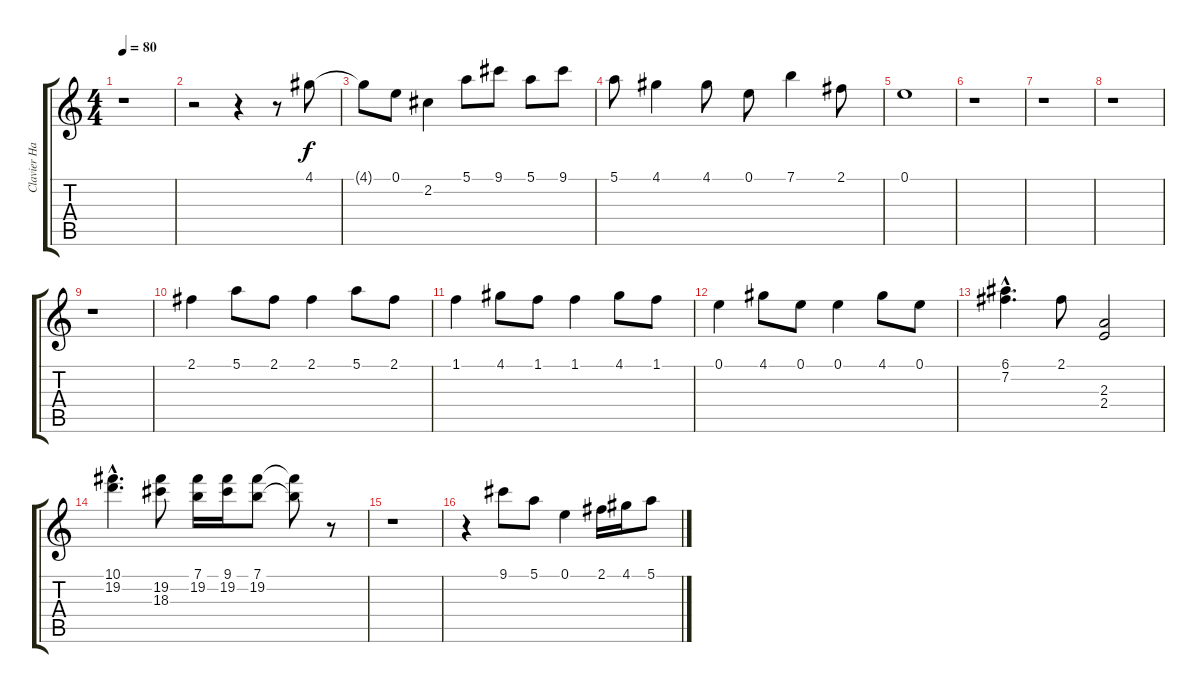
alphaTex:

\track ("Clavier Haut" "Clavier Ha") {instrument acousticgrandpiano}
\staff {score tabs}
\tuning (E5 B4 G4 D4 A3 E3) {hide}
\ts (4 4)
\tempo 80
\clef g2
\ks c
r.1{dy f} |
r.2 r.4 r.8 4.1.8 |
4.1{t}.8 0.1.8 2.2.4 5.1.8 9.1.8 5.1.8 9.1.8 |
5.1.8 4.1.4 4.1.8 0.1.8 7.1.4 2.1.8 |
0.1.1 |
r.1 |
r.1 |
r.1 |
r.1 |
2.1.4 5.1.8 2.1.8 2.1.4 5.1.8 2.1.8 |
1.1.4 4.1.8 1.1.8 1.1.4 4.1.8 1.1.8 |
0.1.4 4.1.8 0.1.8 0.1.4 4.1.8 0.1.8 |
(6.1{hac} 7.2{hac}).4{d} 2.1.8 (2.3 2.4).2 |
(10.1{hac} 19.2{hac}).4{d} (19.2 18.3).8 (7.1 19.2).16 (9.1 19.2).16 (7.1 19.2).8 (7.1{t} 19.2{t}).8 r.8 |
r.1 |
r.4 9.1.8 5.1.8 0.1.4 2.1.16 4.1.16 5.1.8
